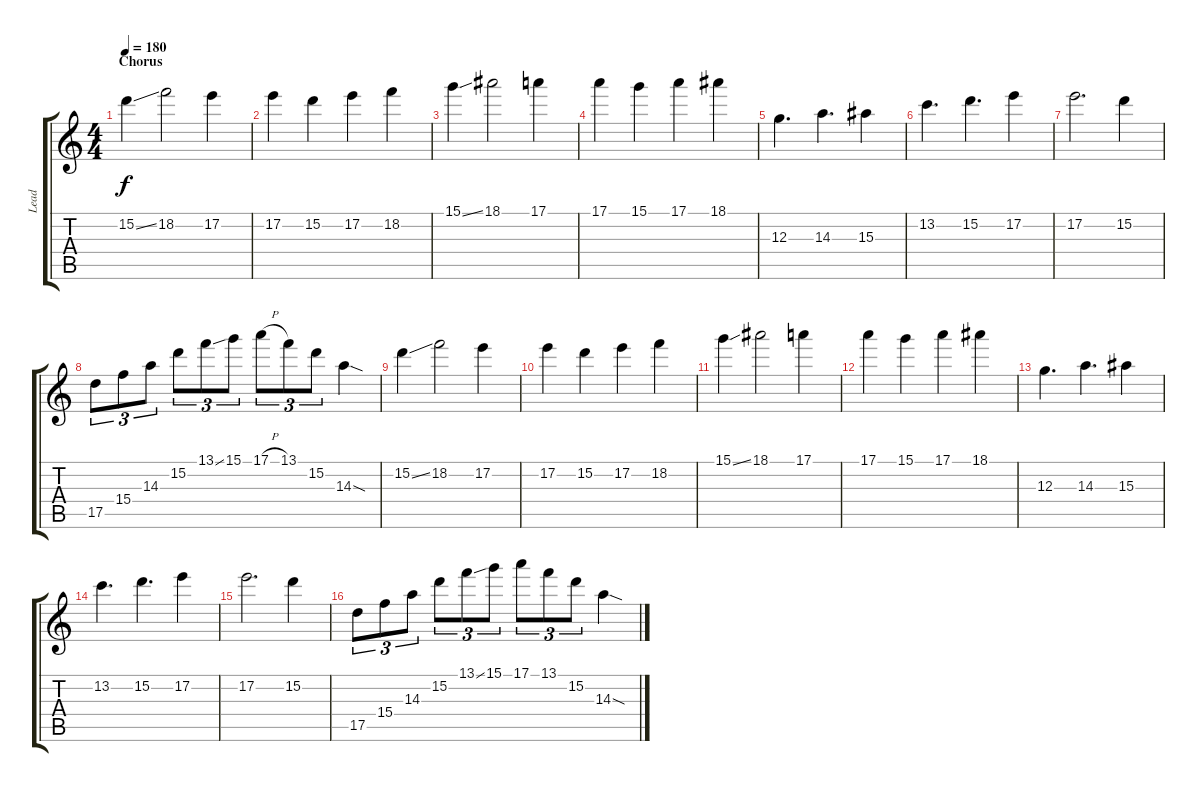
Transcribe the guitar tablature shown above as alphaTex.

\track ("Lead" "Lead") {instrument overdrivenguitar}
\staff {score tabs}
\tuning (E4 B3 G3 D3 A2 D2) {hide}
\ts (4 4)
\section ("" "Chorus")
\tempo 180
\clef g2
\ks c
15.2{ss}.4{dy f} 18.2.2 17.2.4 |
17.2.4 15.2.4 17.2.4 18.2.4 |
15.1{ss}.4 18.1.2 17.1.4 |
17.1.4 15.1.4 17.1.4 18.1.4 |
12.3.4{d} 14.3.4{d} 15.3.4 |
13.2.4{d} 15.2.4{d} 17.2.4 |
17.2.2{d} 15.2.4 |
17.5.8{tu (3 2) balance 7} 15.4.8{tu (3 2)} 14.3.8{tu (3 2)} 15.2.8{tu (3 2)} 13.1{ss}.8{tu (3 2)} 15.1.8{tu (3 2)} 17.1{h}.8{tu (3 2)} 13.1.8{tu (3 2)} 15.2.8{tu (3 2)} 14.3{sod}.4 |
15.2{ss}.4{balance 0} 18.2.2 17.2.4 |
17.2.4 15.2.4 17.2.4 18.2.4 |
15.1{ss}.4 18.1.2 17.1.4 |
17.1.4 15.1.4 17.1.4 18.1.4 |
12.3.4{d} 14.3.4{d} 15.3.4 |
13.2.4{d} 15.2.4{d} 17.2.4 |
17.2.2{d} 15.2.4 |
17.5.8{tu (3 2)} 15.4.8{tu (3 2)} 14.3.8{tu (3 2)} 15.2.8{tu (3 2)} 13.1{ss}.8{tu (3 2)} 15.1.8{tu (3 2)} 17.1.8{tu (3 2)} 13.1.8{tu (3 2)} 15.2.8{tu (3 2)} 14.3{sod}.4
